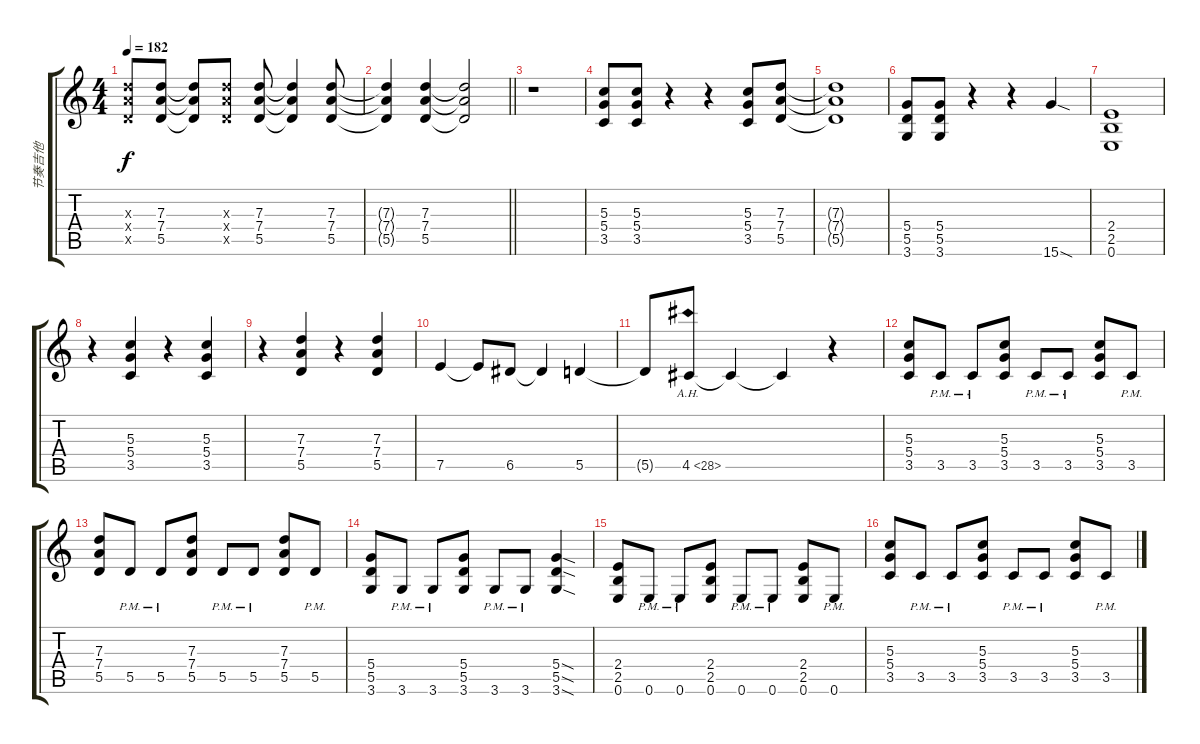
\track ("节奏吉他" "节奏吉他") {instrument overdrivenguitar}
\staff {score tabs}
\tuning (E4 B3 G3 D3 A2 E2) {hide}
\ts (4 4)
\tempo 182
\clef g2
\ks c
(7.3{x} 7.4{x} 5.5{x}).8{dy f} (7.3 7.4 5.5).8 (7.3{t} 7.4{t} 5.5{t}).8 (7.3{x} 7.4{x} 5.5{x}).8 (7.3 7.4 5.5).8 (7.3{t} 7.4{t} 5.5{t}).4 (7.3 7.4 5.5).8 |
\barLineRight lightlight
(7.3{t} 7.4{t} 5.5{t}).4 (7.3 7.4 5.5).4 (7.3{t} 7.4{t} 5.5{t}).2 |
r.1 |
(5.3 5.4 3.5).8 (5.3 5.4 3.5).8 r.4 r.4 (5.3 5.4 3.5).8 (7.3 7.4 5.5).8 |
(7.3{t} 7.4{t} 5.5{t}).1 |
(5.4 5.5 3.6).8 (5.4 5.5 3.6).8 r.4 r.4 15.6{sod}.4 |
(2.4 2.5 0.6).1 |
r.4 (5.3 5.4 3.5).4 r.4 (5.3 5.4 3.5).4 |
r.4 (7.3 7.4 5.5).4 r.4 (7.3 7.4 5.5).4 |
7.5.4 7.5{t}.8 6.5.8 6.5{t}.4 5.5.4 |
5.5{t}.8 4.5{ah 24}.8 4.5{t}.4 4.5{t}.4 r.4 |
(5.3 5.4 3.5).8 3.5{pm}.8 3.5{pm}.8 (5.3 5.4 3.5).8 3.5{pm}.8 3.5{pm}.8 (5.3 5.4 3.5).8 3.5{pm}.8 |
(7.3 7.4 5.5).8 5.5{pm}.8 5.5{pm}.8 (7.3 7.4 5.5).8 5.5{pm}.8 5.5{pm}.8 (7.3 7.4 5.5).8 5.5{pm}.8 |
(5.4 5.5 3.6).8 3.6{pm}.8 3.6{pm}.8 (5.4 5.5 3.6).8 3.6{pm}.8 3.6{pm}.8 (5.4{sod} 5.5{sod} 3.6{sod}).4 |
(2.4 2.5 0.6).8 0.6{pm}.8 0.6{pm}.8 (2.4 2.5 0.6).8 0.6{pm}.8 0.6{pm}.8 (2.4 2.5 0.6).8 0.6{pm}.8 |
(5.3 5.4 3.5).8 3.5{pm}.8 3.5{pm}.8 (5.3 5.4 3.5).8 3.5{pm}.8 3.5{pm}.8 (5.3 5.4 3.5).8 3.5{pm}.8
